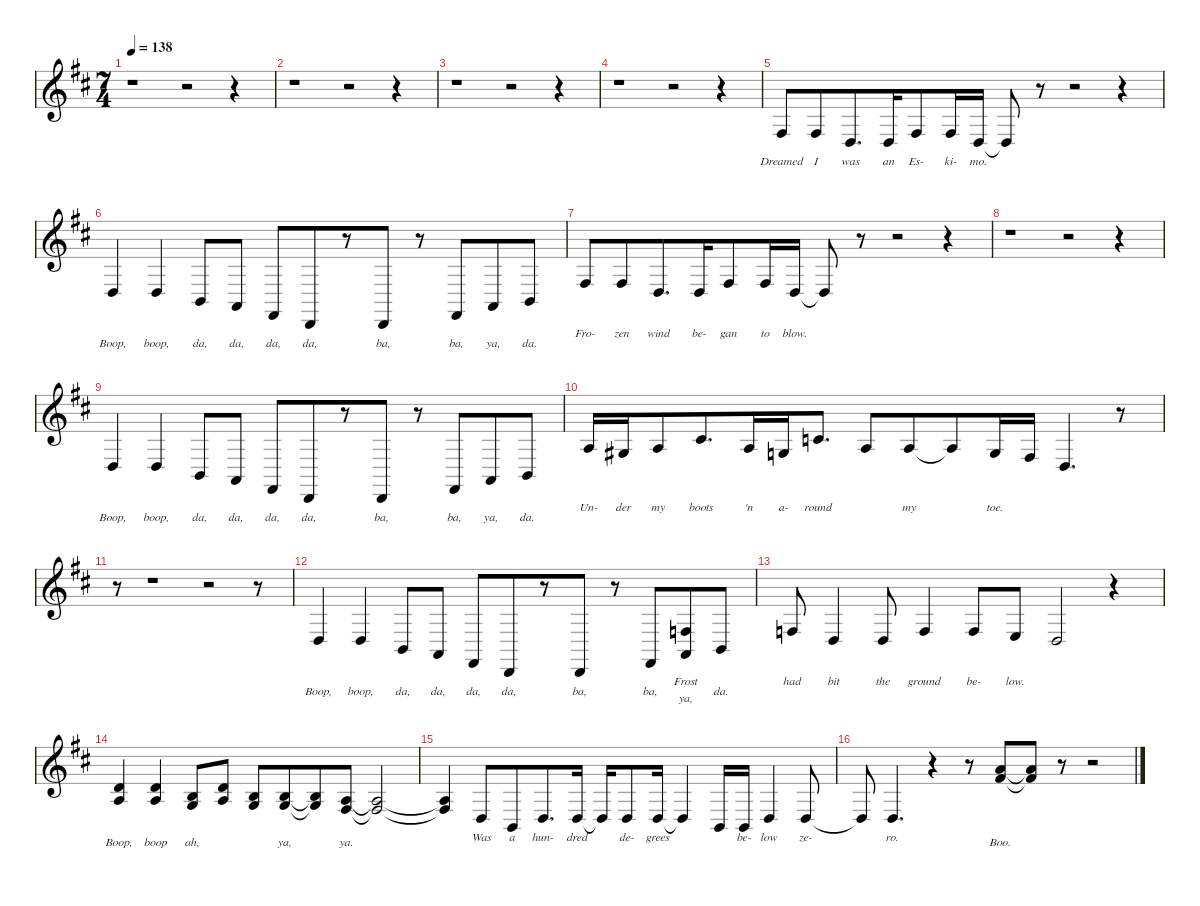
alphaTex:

\defaultSystemsLayout 4
\hideDynamics
\bracketExtendMode nobrackets
\singleTrackTrackNamePolicy hidden
\multiTrackTrackNamePolicy hidden
\firstSystemTrackNameMode fullname
\firstSystemTrackNameOrientation horizontal
\otherSystemsTrackNameOrientation horizontal
\track ("Vocals" "chr.") {mute instrument voiceoohs}
\staff {score}
\tuning (E4 B3 G3 D3 A2 D2)
\ts (7 4)
\beaming (8 6 4 4)
\tempo 138
\clef g2
\ks d
r.1{dy fff instrument voiceoohs beam Down} r.2{beam Down} r.4{beam Down} |
r.1{beam Down} r.2{beam Down} r.4{beam Down} |
r.1{beam Down} r.2{beam Down} r.4{beam Down} |
r.1{beam Down} r.2{beam Down} r.4{beam Down} |
4.4{acc #}.8{lyrics (0 "Dreamed") lyrics (1 "") lyrics (2 "") lyrics (3 "") lyrics (4 "") beam Up} 4.4{acc #}.8{lyrics (0 "I") lyrics (1 "") lyrics (2 "") lyrics (3 "") lyrics (4 "") beam Up} 0.4{acc forcenatural}.8{d lyrics (0 "was") lyrics (1 "") lyrics (2 "") lyrics (3 "") lyrics (4 "") beam Up} 0.4{acc forcenatural}.16{lyrics (0 "an") lyrics (1 "") lyrics (2 "") lyrics (3 "") lyrics (4 "") beam Up} 4.4{acc #}.8{lyrics (0 "Es-") lyrics (1 "") lyrics (2 "") lyrics (3 "") lyrics (4 "") beam Up} 4.4{acc #}.16{lyrics (0 "ki-") lyrics (1 "") lyrics (2 "") lyrics (3 "") lyrics (4 "") beam Up} 0.4{acc forcenatural}.16{lyrics (0 "mo.") lyrics (1 "") lyrics (2 "") lyrics (3 "") lyrics (4 "") beam Up} 0.4{t acc forcenatural}.8{beam Up} r.8{beam Up} r.2{beam Up} r.4{beam Up} |
0.4{acc forcenatural}.4{lyrics (0 " ") lyrics (1 "") lyrics (2 "Boop,") lyrics (3 "") lyrics (4 "") beam Up} 0.4{acc forcenatural}.4{lyrics (0 " ") lyrics (1 "") lyrics (2 "boop,") lyrics (3 "") lyrics (4 "") beam Up} 2.5{acc forcenatural}.8{lyrics (0 " ") lyrics (1 "") lyrics (2 "da,") lyrics (3 "") lyrics (4 "") beam Up} 0.5{acc forcenatural}.8{lyrics (0 " ") lyrics (1 "") lyrics (2 "da,") lyrics (3 "") lyrics (4 "") beam Up} 4.6{acc #}.8{lyrics (0 " ") lyrics (1 "") lyrics (2 "da,") lyrics (3 "") lyrics (4 "") beam Up} 0.6{acc forcenatural}.8{lyrics (0 " ") lyrics (1 "") lyrics (2 "da,") lyrics (3 "") lyrics (4 "") beam Up} r.8{beam Up} 0.6{acc forcenatural}.8{lyrics (0 " ") lyrics (1 "") lyrics (2 "ba,") lyrics (3 "") lyrics (4 "") beam Up} r.8{beam Up} 4.6{acc #}.8{lyrics (0 " ") lyrics (1 "") lyrics (2 "ba,") lyrics (3 "") lyrics (4 "") beam Up} 0.5{acc forcenatural}.8{lyrics (0 " ") lyrics (1 "") lyrics (2 "ya,") lyrics (3 "") lyrics (4 "") beam Up} 2.5{acc forcenatural}.8{lyrics (0 "") lyrics (1 "") lyrics (2 "da.") lyrics (3 "") lyrics (4 "") beam Up} |
4.4{acc #}.8{lyrics (0 "Fro-") lyrics (1 "") lyrics (2 " ") lyrics (3 "") lyrics (4 "") beam Up} 4.4{acc #}.8{lyrics (0 "zen") lyrics (1 "") lyrics (2 " ") lyrics (3 "") lyrics (4 "") beam Up} 0.4{acc forcenatural}.8{d lyrics (0 "wind") lyrics (1 "") lyrics (2 " ") lyrics (3 "") lyrics (4 "") beam Up} 0.4{acc forcenatural}.16{lyrics (0 "be-") lyrics (1 "") lyrics (2 " ") lyrics (3 "") lyrics (4 "") beam Up} 4.4{acc #}.8{lyrics (0 "gan") lyrics (1 "") lyrics (2 " ") lyrics (3 "") lyrics (4 "") beam Up} 4.4{acc #}.16{lyrics (0 "to") lyrics (1 "") lyrics (2 " ") lyrics (3 "") lyrics (4 "") beam Up} 0.4{acc forcenatural}.16{lyrics (0 "blow.") lyrics (1 "") lyrics (2 "") lyrics (3 "") lyrics (4 "") beam Up} 0.4{t acc forcenatural}.8{beam Up} r.8{beam Up} r.2{beam Up} r.4{beam Up} |
r.1{beam Down} r.2{beam Down} r.4{beam Down} |
0.4{acc forcenatural}.4{lyrics (0 " ") lyrics (1 "") lyrics (2 "Boop,") lyrics (3 "") lyrics (4 "") beam Up} 0.4{acc forcenatural}.4{lyrics (0 " ") lyrics (1 "") lyrics (2 "boop,") lyrics (3 "") lyrics (4 "") beam Up} 2.5{acc forcenatural}.8{lyrics (0 " ") lyrics (1 "") lyrics (2 "da,") lyrics (3 "") lyrics (4 "") beam Up} 0.5{acc forcenatural}.8{lyrics (0 " ") lyrics (1 "") lyrics (2 "da,") lyrics (3 "") lyrics (4 "") beam Up} 4.6{acc #}.8{lyrics (0 " ") lyrics (1 "") lyrics (2 "da,") lyrics (3 "") lyrics (4 "") beam Up} 0.6{acc forcenatural}.8{lyrics (0 " ") lyrics (1 "") lyrics (2 "da,") lyrics (3 "") lyrics (4 "") beam Up} r.8{beam Up} 0.6{acc forcenatural}.8{lyrics (0 " ") lyrics (1 "") lyrics (2 "ba,") lyrics (3 "") lyrics (4 "") beam Up} r.8{beam Up} 4.6{acc #}.8{lyrics (0 " ") lyrics (1 "") lyrics (2 "ba,") lyrics (3 "") lyrics (4 "") beam Up} 0.5{acc forcenatural}.8{lyrics (0 " ") lyrics (1 "") lyrics (2 "ya,") lyrics (3 "") lyrics (4 "") beam Up} 2.5{acc forcenatural}.8{lyrics (0 "") lyrics (1 "") lyrics (2 "da.") lyrics (3 "") lyrics (4 "") beam Up} |
2.3{acc forcenatural}.16{lyrics (0 "Un-") lyrics (1 "") lyrics (2 " ") lyrics (3 "") lyrics (4 "") beam Up} 1.3{acc #}.16{lyrics (0 "der") lyrics (1 "") lyrics (2 " ") lyrics (3 "") lyrics (4 "") beam Up} 2.3{acc forcenatural}.8{lyrics (0 "my") lyrics (1 "") lyrics (2 " ") lyrics (3 "") lyrics (4 "") beam Up} 2.2{acc #}.8{d lyrics (0 "boots") lyrics (1 "") lyrics (2 " ") lyrics (3 "") lyrics (4 "") dy ff beam Up} 2.3{acc forcenatural}.16{lyrics (0 "'n") lyrics (1 "") lyrics (2 " ") lyrics (3 "") lyrics (4 "") dy fff beam Up} 0.3{acc forcenatural}.16{lyrics (0 "a-") lyrics (1 "") lyrics (2 " ") lyrics (3 "") lyrics (4 "") beam Up} 1.2{acc forcenatural}.8{d lyrics (0 "round") lyrics (1 "") lyrics (2 " ") lyrics (3 "") lyrics (4 "") dy ff beam Up} 2.3{acc forcenatural}.8{lyrics (0 " ") lyrics (1 "") lyrics (2 " ") lyrics (3 "") lyrics (4 "") dy fff beam Up} 2.3{acc forcenatural}.8{lyrics (0 "my") lyrics (1 "") lyrics (2 " ") lyrics (3 "") lyrics (4 "") beam Up} 2.3{t acc forcenatural}.8{beam Up} 0.3{acc forcenatural}.16{lyrics (0 "toe.") lyrics (1 "") lyrics (2 " ") lyrics (3 "") lyrics (4 "") beam Up} 4.4{acc #}.16{lyrics (0 " ") lyrics (1 "") lyrics (2 " ") lyrics (3 "") lyrics (4 "") beam Up} 0.4{acc forcenatural}.4{d lyrics (0 " ") lyrics (1 "") lyrics (2 "") lyrics (3 "") lyrics (4 "") beam Up} r.8{beam Up} |
r.8{beam Down} r.1{beam Down} r.2{beam Down} r.8{beam Down} |
0.4{acc forcenatural}.4{lyrics (0 " ") lyrics (1 "") lyrics (2 "Boop,") lyrics (3 "") lyrics (4 "") beam Up} 0.4{acc forcenatural}.4{lyrics (0 " ") lyrics (1 "") lyrics (2 "boop,") lyrics (3 "") lyrics (4 "") beam Up} 2.5{acc forcenatural}.8{lyrics (0 " ") lyrics (1 "") lyrics (2 "da,") lyrics (3 "") lyrics (4 "") beam Up} 0.5{acc forcenatural}.8{lyrics (0 " ") lyrics (1 "") lyrics (2 "da,") lyrics (3 "") lyrics (4 "") beam Up} 4.6{acc #}.8{lyrics (0 " ") lyrics (1 "") lyrics (2 "da,") lyrics (3 "") lyrics (4 "") beam Up} 0.6{acc forcenatural}.8{lyrics (0 " ") lyrics (1 "") lyrics (2 "da,") lyrics (3 "") lyrics (4 "") beam Up} r.8{beam Up} 0.6{acc forcenatural}.8{lyrics (0 " ") lyrics (1 "") lyrics (2 "ba,") lyrics (3 "") lyrics (4 "") beam Up} r.8{beam Up} 4.6{acc #}.8{lyrics (0 "") lyrics (1 "") lyrics (2 "ba,") lyrics (3 "") lyrics (4 "") beam Up} (3.4{acc forcenatural} 0.5{acc forcenatural}).8{lyrics (0 "Frost") lyrics (1 "") lyrics (2 "ya,") lyrics (3 "") lyrics (4 "") beam Up} 2.5{acc forcenatural}.8{lyrics (0 " ") lyrics (1 "") lyrics (2 "da.") lyrics (3 "") lyrics (4 "") beam Up} |
3.4{acc forcenatural}.8{lyrics (0 "had") lyrics (1 "") lyrics (2 " ") lyrics (3 "") lyrics (4 "") beam Up} 0.4{acc forcenatural}.4{lyrics (0 "bit") lyrics (1 "") lyrics (2 " ") lyrics (3 "") lyrics (4 "") beam Up} 0.4{acc forcenatural}.8{lyrics (0 "the") lyrics (1 "") lyrics (2 " ") lyrics (3 "") lyrics (4 "") beam Up} 3.4{acc forcenatural}.4{lyrics (0 "ground") lyrics (1 "") lyrics (2 " ") lyrics (3 "") lyrics (4 "") beam Up} 3.4{acc forcenatural}.8{lyrics (0 "be-") lyrics (1 "") lyrics (2 " ") lyrics (3 "") lyrics (4 "") beam Up} 2.4{acc forcenatural}.8{lyrics (0 "low.") lyrics (1 "") lyrics (2 " ") lyrics (3 "") lyrics (4 "") beam Up} 0.4{acc forcenatural}.2{lyrics (0 " ") lyrics (1 "") lyrics (2 " ") lyrics (3 "") lyrics (4 "") beam Up} r.4{beam Up} |
(3.2{acc forcenatural} 2.3{acc forcenatural}).4{lyrics (0 " ") lyrics (1 "Boop,") lyrics (2 " ") lyrics (3 "") lyrics (4 "") dy ff beam Up} (3.2{acc forcenatural} 2.3{acc forcenatural}).4{lyrics (0 " ") lyrics (1 "boop") lyrics (2 " ") lyrics (3 "") lyrics (4 "") beam Up} (0.2{acc forcenatural} 0.3{acc forcenatural}).8{lyrics (0 " ") lyrics (1 "ah,") lyrics (2 " ") lyrics (3 "") lyrics (4 "") beam Up} (3.2{acc forcenatural} 2.3{acc forcenatural}).8{lyrics (0 " ") lyrics (1 " ") lyrics (2 " ") lyrics (3 "") lyrics (4 "") beam Up} (0.2{acc forcenatural} 0.3{acc forcenatural}).8{lyrics (0 " ") lyrics (1 " ") lyrics (2 " ") lyrics (3 "") lyrics (4 "") beam Up} (0.2{acc forcenatural} 0.3{acc forcenatural}).8{lyrics (0 " ") lyrics (1 "ya,") lyrics (2 " ") lyrics (3 "") lyrics (4 "") beam Up} (0.2{t acc forcenatural} 0.3{t acc forcenatural}).8{beam Up} (2.3{acc forcenatural} 4.4{acc #}).8{lyrics (0 "") lyrics (1 "ya.") lyrics (2 " ") lyrics (3 "") lyrics (4 "") dy fff beam Up} (2.3{t acc forcenatural} 4.4{t acc #}).2{beam Up} |
(2.3{t acc forcenatural} 4.4{t acc #}).4{beam Up} 0.4{acc forcenatural}.8{lyrics (0 "Was") lyrics (1 " ") lyrics (2 " ") lyrics (3 "") lyrics (4 "") beam Up} 2.5{acc forcenatural}.8{lyrics (0 "a") lyrics (1 " ") lyrics (2 " ") lyrics (3 "") lyrics (4 "") beam Up} 0.4{acc forcenatural}.8{d lyrics (0 "hun-") lyrics (1 " ") lyrics (2 " ") lyrics (3 "") lyrics (4 "") beam Up} 0.4{acc forcenatural}.16{lyrics (0 "dred") lyrics (1 " ") lyrics (2 " ") lyrics (3 "") lyrics (4 "") beam Up} 0.4{t acc forcenatural}.16{beam Up} 0.4{acc forcenatural}.8{lyrics (0 "de-") lyrics (1 " ") lyrics (2 " ") lyrics (3 "") lyrics (4 "") beam Up} 0.4{acc forcenatural}.16{lyrics (0 "grees") lyrics (1 " ") lyrics (2 " ") lyrics (3 "") lyrics (4 "") beam Up} 0.4{t acc forcenatural}.4{beam Up} 2.5{acc forcenatural}.16{lyrics (0 " ") lyrics (1 " ") lyrics (2 " ") lyrics (3 "") lyrics (4 "") beam Up} 2.5{acc forcenatural}.16{lyrics (0 "be-") lyrics (1 " ") lyrics (2 " ") lyrics (3 "") lyrics (4 "") beam Up} 0.4{acc forcenatural}.4{lyrics (0 "low") lyrics (1 " ") lyrics (2 " ") lyrics (3 "") lyrics (4 "") beam Up} 0.4{acc forcenatural}.8{lyrics (0 "ze-") lyrics (1 " ") lyrics (2 " ") lyrics (3 "") lyrics (4 "") beam Up} |
0.4{t acc forcenatural}.8{beam Up} 0.4{acc forcenatural}.4{d lyrics (0 "ro.") lyrics (1 "") lyrics (2 " ") lyrics (3 "") lyrics (4 "") beam Up} r.4{beam Up} r.8{beam Up} (5.1{acc forcenatural} 7.2{acc #}).8{lyrics (0 " ") lyrics (1 "Boo.") lyrics (2 "") lyrics (3 "") lyrics (4 "") dy ff beam Up} (5.1{t acc forcenatural} 7.2{t acc #}).8{beam Up} r.8{beam Up} r.2{beam Up}
